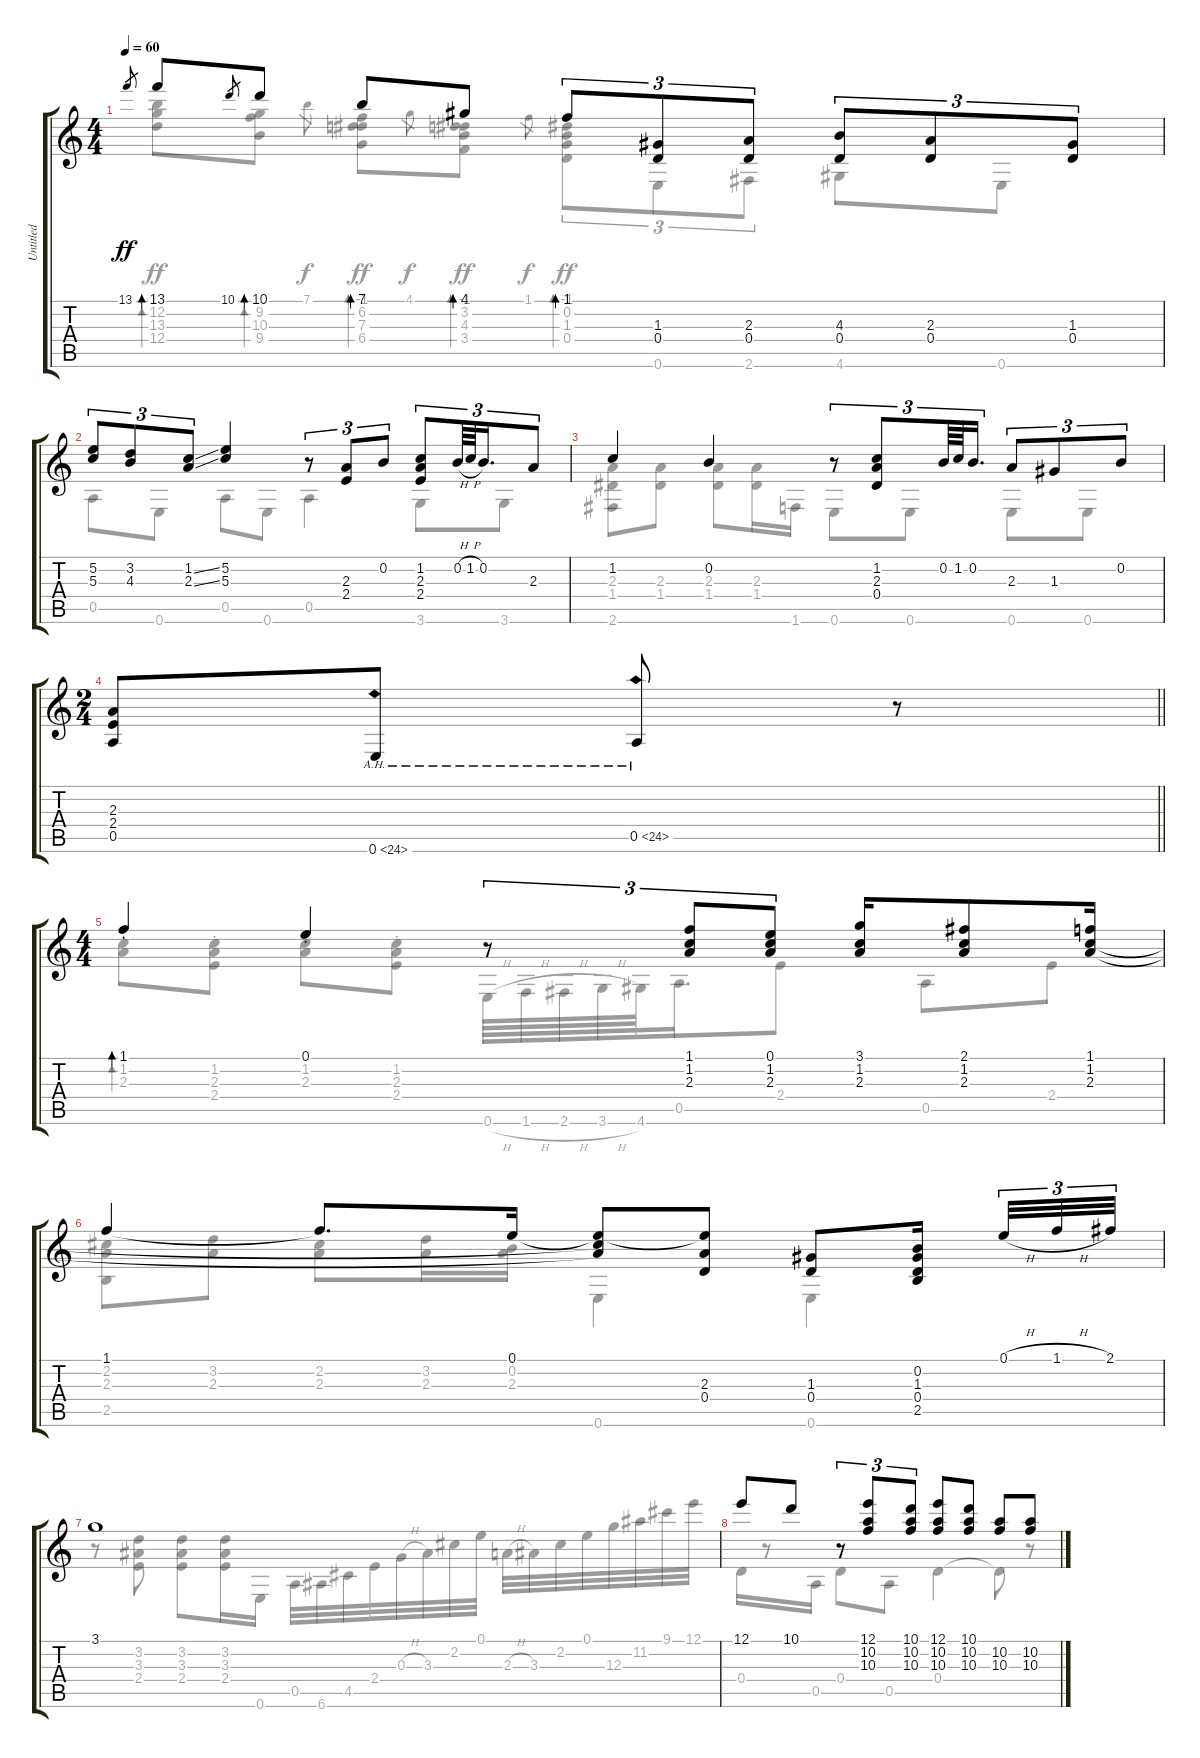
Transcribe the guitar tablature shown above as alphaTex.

\track ("Untitled" "Untitled") {instrument acousticguitarnylon}
\staff {score tabs}
\tuning (E4 B3 G3 D3 A2 E2) {hide}
\voice
\ts (4 4)
\tempo 60
\clef g2
\ks c
13.1.8{gr dy ff} 13.1.8{bd 30} 10.1.8{gr} 10.1.8{bd 30} 7.1.8{bd 30} 4.1.8{bd 30} 1.1.8{tu (3 2) bd 30} (1.3 0.4).8{tu (3 2)} (2.3 0.4).8{tu (3 2)} (4.3 0.4).8{tu (3 2)} (2.3 0.4).8{tu (3 2)} (1.3 0.4).8{tu (3 2)} |
(5.2 5.3).8{tu (3 2)} (3.2 4.3).8{tu (3 2)} (1.2{ss} 2.3{ss}).8{tu (3 2)} (5.2 5.3).4 r.8{tu (3 2)} (2.3 2.4).8{tu (3 2)} 0.2.8{tu (3 2)} (1.2 2.3 2.4).8{tu (3 2)} 0.2{h}.64{tu (3 2)} 1.2{h}.64{tu (3 2)} 0.2.16{d tu (3 2)} 2.3.8{tu (3 2)} |
1.2.4 0.2.4 r.8{tu (3 2)} (1.2 2.3 0.4).8{tu (3 2)} 0.2.64{tu (3 2)} 1.2.64{tu (3 2)} 0.2.16{d tu (3 2)} 2.3.8{tu (3 2)} 1.3.8{tu (3 2)} 0.2.8{tu (3 2)} |
\ts (2 4)
\barLineRight lightlight
(2.3 2.4 0.5).8 0.6{ah 24}.8 0.5{ah 24}.8 r.8 |
\ts (4 4)
1.1{st}.4{bd 30} 0.1{st}.4 r.8{tu (3 2)} (1.1 1.2 2.3).8{tu (3 2)} (0.1 1.2 2.3).8{tu (3 2)} (3.1 1.2 2.3).16 (2.1 1.2 2.3).8 (1.1 1.2 2.3).16 |
1.1.4 1.1{t}.8{d} 0.1.16 (0.1{t} 1.2{t} 2.3{t}).8 (0.1{t} 2.3 0.4).8 (1.3 0.4).8 (0.2 1.3 0.4 2.5).16{beam splitsecondary} 0.1{h}.32{tu (3 2)} 1.1{h}.32{tu (3 2)} 2.1.32{tu (3 2)} |
3.1.1 |
12.1.8 10.1.8 r.8{tu (3 2)} (12.1 10.2 10.3).8{tu (3 2)} (10.1 10.2 10.3).8{tu (3 2)} (12.1 10.2 10.3).8 (10.1 10.2 10.3).8 (10.2 10.3).8 (10.2 10.3).8
\voice
\clef g2
\ottava regular
\simile none
\ks c
(12.2 13.3 12.4).8{bd 30 dy ff} (9.2 10.3 9.4).8{bd 30} 7.1.8{gr dy f} (-1.1 6.2 7.3 6.4).8{bd 30 dy ff} 4.1.8{gr dy f} (-1.1 3.2 4.3 3.4).8{bd 30 dy ff} 1.1.8{gr dy f} (-1.1 0.2 1.3 0.4).8{tu (3 2) bd 30 dy ff} 0.6.8{tu (3 2)} 2.6.8{tu (3 2)} 4.6.8 0.6.8 |
0.5.8 0.6.8 0.5.8 0.6.8 0.5.4 3.6.8 3.6.8 |
(2.3 1.4 2.6).8 (2.3 1.4).8 (2.3 1.4).8 (2.3 1.4).16 1.6.16 0.6.8 0.6.8 0.6.8 0.6.8 |
\barLineRight lightlight
|
(1.2{st} 2.3{st}).8{bd 30} (1.2{st} 2.3{st} 2.4{st}).8 (1.2{st} 2.3{st}).8 (1.2{st} 2.3{st} 2.4{st}).8 0.6{h}.64 1.6{h}.64 2.6{h}.64 3.6{h}.64 4.6.64 0.5.16{d} 2.4.8 0.5.8 2.4.8 |
(2.2 2.3 2.5).8 (3.2 2.3).8 (2.2 2.3).8 (3.2 2.3).16 (0.2 2.3).16 0.6.4 0.6.4 |
r.8 (3.2 3.3 2.4).8 (3.2 3.3 2.4).8 (3.2 3.3 2.4).16 0.6.16 0.5.32 6.6.32 4.5.32 2.4.32 0.3{h}.32 3.3.32 2.2.32 0.1.32 2.3{h}.32 3.3.32 2.2.32 0.1.32 12.3.32 11.2.32 9.1.32 12.1.32 |
0.4.16 r.8 0.5.16 0.4.8 0.5.8 0.4.4 0.4{t}.8 r.8
